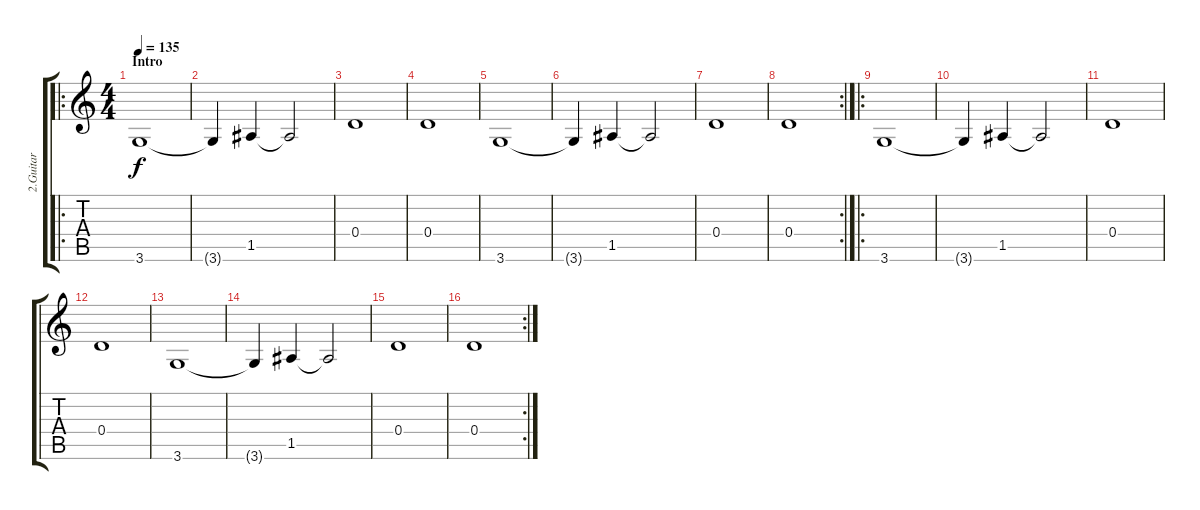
\track ("2.Guitar" "2.Guitar") {instrument acousticguitarnylon}
\staff {score tabs}
\tuning (E4 B3 G3 D3 A2 E2) {hide}
\ro
\ts (4 4)
\section ("" "Intro")
\tempo 135
\clef g2
\ks c
3.6.1{dy f instrument acousticguitarnylon} |
3.6{t}.4 1.5.4 1.5{t}.2 |
0.4.1 |
0.4.1 |
3.6.1 |
3.6{t}.4 1.5.4 1.5{t}.2 |
0.4.1 |
\rc 2
0.4.1 |
\ro
3.6.1 |
3.6{t}.4 1.5.4 1.5{t}.2 |
0.4.1 |
0.4.1 |
3.6.1 |
3.6{t}.4 1.5.4 1.5{t}.2 |
0.4.1 |
\rc 2
0.4.1
